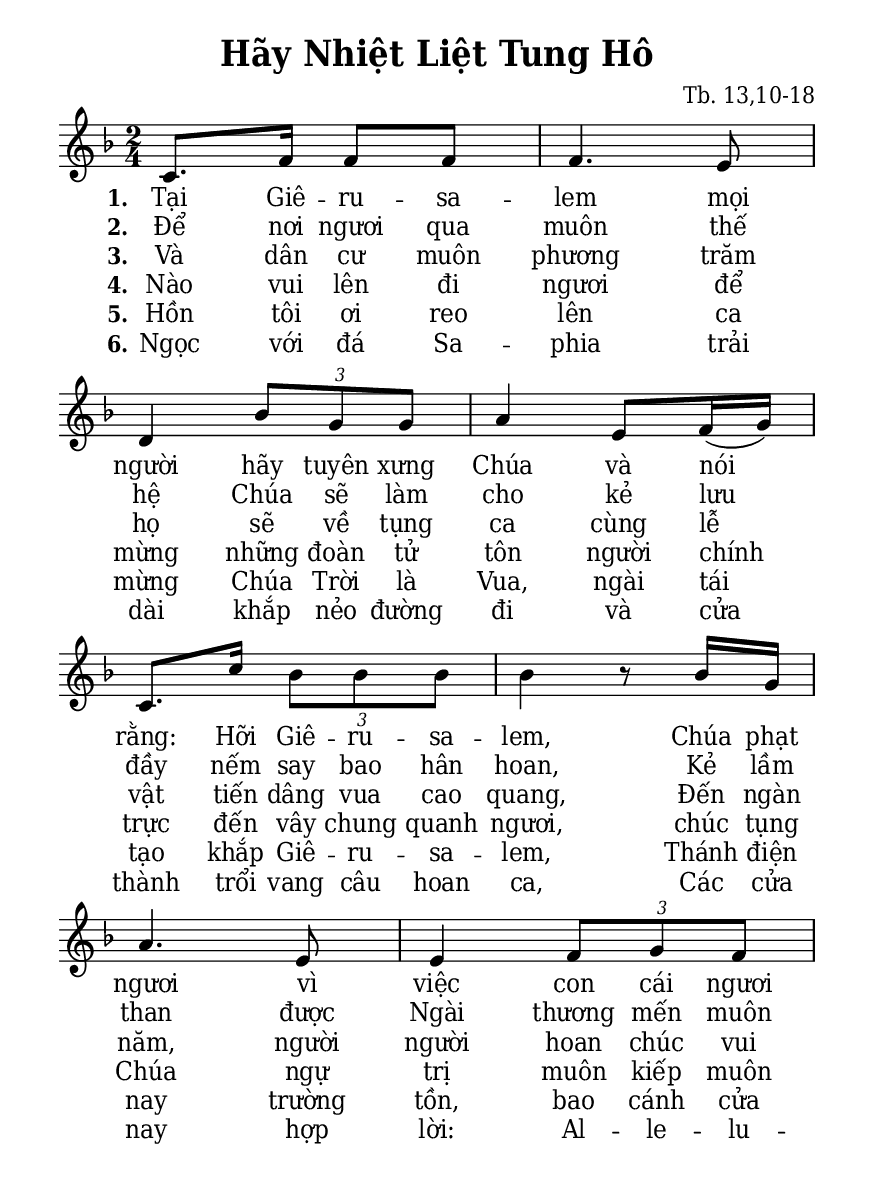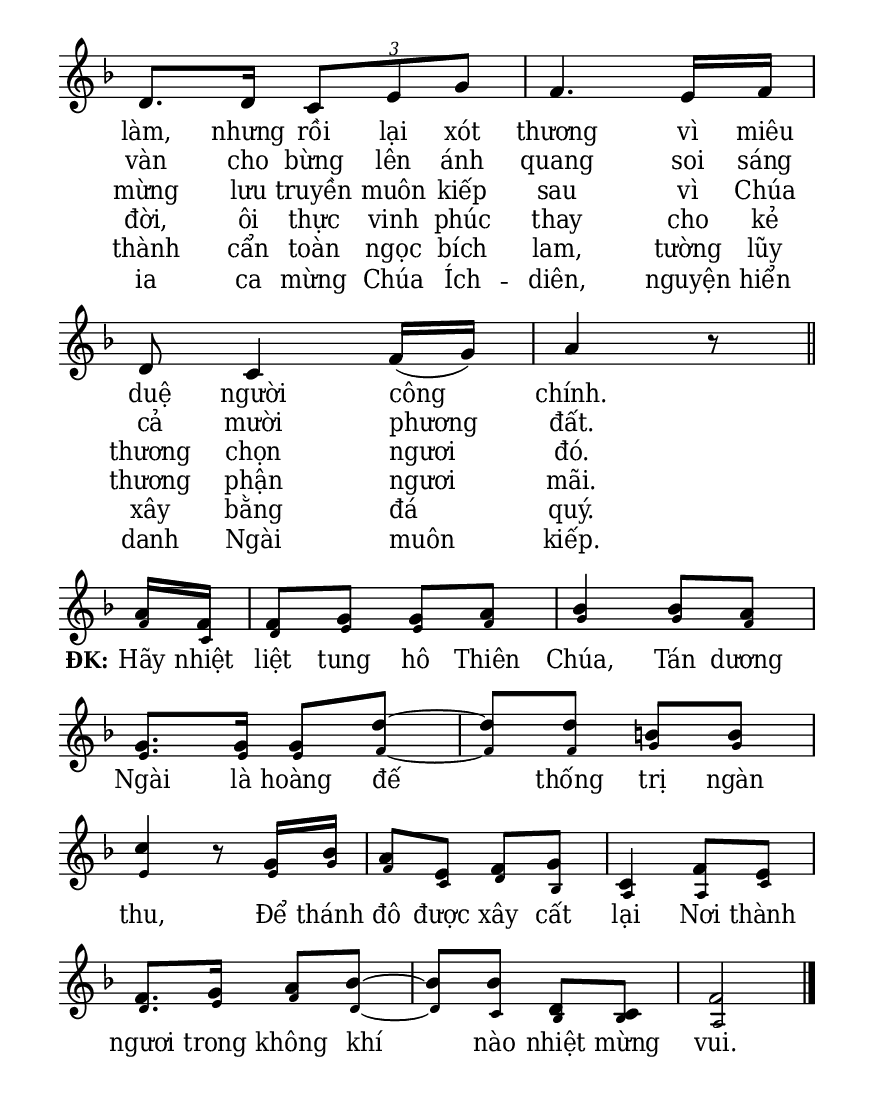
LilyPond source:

% Cài đặt chung\
\version "2.22.1"
\include "english.ly"

\header {
  title = "Hãy Nhiệt Liệt Tung Hô"
  composer = "Tb. 13,10-18"
  %arranger = "Lm. Kim Long"
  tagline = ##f
}

% Nhạc phiên khúc
nhacPhienKhucSop = \relative c' {
  c8. f16 f8 f |
  f4. e8 |
  d4 \tuplet 3/2 { bf'8 g g } |
  a4 e8 f16 (g) |
  c,8. c'16 \tuplet 3/2 { bf8 bf bf } |
  bf4 r8 bf16 g |
  a4. e8 |
  e4 \tuplet 3/2 { f8 g f } |
  d8. d16 \tuplet 3/2 { c8 e g } |
  f4. e16 f |
  d8 c4 f16 (g) |
  a4 r8 \bar "||" \break
  
  a16 f |
  f8 g g a |
  bf4 bf8 a |
  g8. g16 g8 d' ~ |
  d d b! b |
  c4 r8 g16 bf |
  a8 e f g |
  c,4 f8 e |
  f8. g16 a8 bf ~ |
  bf bf d, c |
  f2 \bar "|."
}

nhacPhienKhucAlto = \relative c' {
  R2*11
  r4.
  f16 c |
  d8 e e f |
  g4 g8 f |
  e8. e16 e8 f ~ |
  f f g g |
  e4 r8 e16 g |
  f8 c d bf |
  a4 a8 c |
  d8. e16 f8 d ~ |
  d c bf bf |
  a2
}

% Lời phiên khúc
loiPhienKhucSop = \lyrics {
  <<
    {
      \set stanza = "1."
      Tại Giê -- ru -- sa -- lem
      mọi người hãy tuyên xưng Chúa và nói rằng:
      Hỡi Giê -- ru -- sa -- lem,
      Chúa phạt ngươi vì việc con cái ngươi làm,
      nhưng rồi lại xót thương
      vì miêu duệ người công chính.
    }
    \new Lyrics {
	    \set associatedVoice = "beSop"
	    \set stanza = "2."
	    Để nơi ngươi qua muôn thế hệ
	    Chúa sẽ làm cho kẻ lưu đầy nếm say bao hân hoan,
	    Kẻ lầm than được Ngài thương mến muôn vàn
	    cho bừng lên ánh quang
	    soi sáng cả mười phương đất.
    }
    \new Lyrics {
	    \set associatedVoice = "beSop"
	    \set stanza = "3."
	    Và dân cư muôn phương trăm họ sẽ về
	    tụng ca cùng lễ vật tiến dâng vua cao quang,
	    Đến ngàn năm, người người hoan chúc vui mừng
	    lưu truyền muôn kiếp sau
	    vì Chúa thương chọn ngươi đó.
    }
    \new Lyrics {
	    \set associatedVoice = "beSop"
	    \set stanza = "4."
	    Nào vui lên đi ngươi
	    để mừng những đoàn tử tôn người chính trực
	    đến vây chung quanh ngươi,
	    chúc tụng Chúa ngự trị muôn kiếp muôn đời,
	    ôi thực vinh phúc thay
	    cho kẻ thương phận ngươi mãi.
    }
    \new Lyrics {
	    \set associatedVoice = "beSop"
	    \set stanza = "5."
	    Hồn tôi ơi reo lên ca mừng Chúa Trời
	    là Vua, ngài tái tạo khắp Giê -- ru -- sa -- lem,
	    Thánh điện nay trường tồn,
	    bao cánh cửa thành cẩn toàn ngọc bích lam,
	    tường lũy xây bằng đá quý.
    }
    \new Lyrics {
	    \set associatedVoice = "beSop"
	    \set stanza = "6."
	    Ngọc với đá Sa -- phia trải dài khắp nẻo đường đi
	    và cửa thành trổi vang câu hoan ca,
	    Các cửa nay hợp lời:
	    Al -- le -- lu -- ia
	    ca mừng Chúa Ích -- diên,
	    nguyện hiển danh Ngài muôn kiếp.
    }
  >>
  \set stanza = "ĐK:"
  Hãy nhiệt liệt tung hô Thiên Chúa,
  Tán dương Ngài là hoàng đế thống trị ngàn thu,
  Để thánh đô được xây cất lại
  Nơi thành ngươi trong không khí nào nhiệt mừng vui.
}

% Dàn trang
\paper {
  #(set-paper-size "a5")
  top-margin = 10\mm
  bottom-margin = 10\mm
  left-margin = 10\mm
  right-margin = 10\mm
  indent = #0
  #(define fonts
	 (make-pango-font-tree "Deja Vu Serif Condensed"
	 		       "Deja Vu Serif Condensed"
			       "Deja Vu Serif Condensed"
			       (/ 20 20)))
  print-page-number = ##f
  system-system-spacing = #'((basic-distance . 0.1) (padding . 2))
  page-count = 2
}

TongNhip = {
  \key f \major \time 2/4
  \set Timing.beamExceptions = #'()
  \set Timing.baseMoment = #(ly:make-moment 1/4)
}

% Đổi kích thước nốt cho bè phụ
notBePhu =
#(define-music-function (font-size music) (number? ly:music?)
   (for-some-music
     (lambda (m)
       (if (music-is-of-type? m 'rhythmic-event)
           (begin
             (set! (ly:music-property m 'tweaks)
                   (cons `(font-size . ,font-size)
                         (ly:music-property m 'tweaks)))
             #t)
           #f))
     music)
   music)

\score {
  \new ChoirStaff <<
    \new Staff \with {
        \consists "Merge_rests_engraver"
        printPartCombineTexts = ##f
      }
      <<
      \new Voice \TongNhip \partCombine 
        \nhacPhienKhucSop
        \notBePhu -3 { \nhacPhienKhucAlto }
      \new NullVoice = beSop \nhacPhienKhucSop
      \new Lyrics \lyricsto beSop \loiPhienKhucSop
      >>
  >>
  \layout {
    %\override Staff.TimeSignature.transparent = ##t
    \override Lyrics.LyricSpace.minimum-distance = #0.8
    \override Score.BarNumber.break-visibility = ##(#f #f #f)
    \override Score.SpacingSpanner.uniform-stretching = ##t
  } 
}
